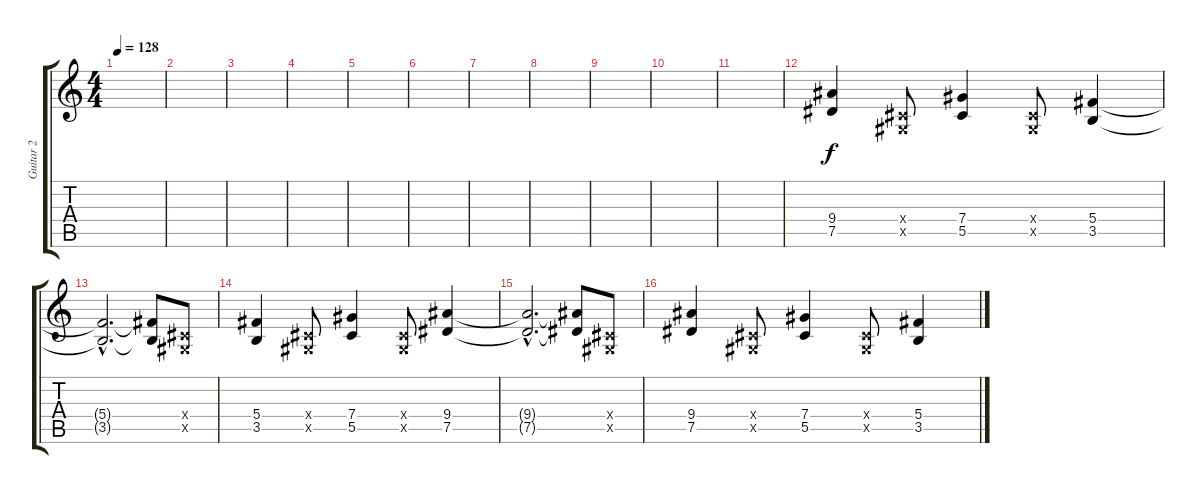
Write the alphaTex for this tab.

\track ("Guitar 2" "Guitar 2") {instrument overdrivenguitar}
\staff {score tabs}
\tuning (Eb4 Bb3 Gb3 Db3 Ab2 Eb2) {hide}
\ts (4 4)
\tempo 128
\clef g2
\ks c
|
|
|
|
|
|
|
|
|
|
|
(9.4 7.5).4{volume 10 instrument acousticguitarsteel} (0.4{x} 0.5{x}).8 (7.4 5.5).4 (0.4{x} 0.5{x}).8 (5.4 3.5).4 |
(5.4{hac t} 3.5{hac t}).2{d} (5.4{t} 3.5{t}).8 (0.4{x} 0.5{x}).8 |
(5.4 3.5).4 (0.4{x} 0.5{x}).8 (7.4 5.5).4 (0.4{x} 0.5{x}).8 (9.4 7.5).4 |
(9.4{hac t} 7.5{hac t}).2{d} (9.4{t} 7.5{t}).8 (0.4{x} 0.5{x}).8 |
(9.4 7.5).4 (0.4{x} 0.5{x}).8 (7.4 5.5).4 (0.4{x} 0.5{x}).8 (5.4 3.5).4
